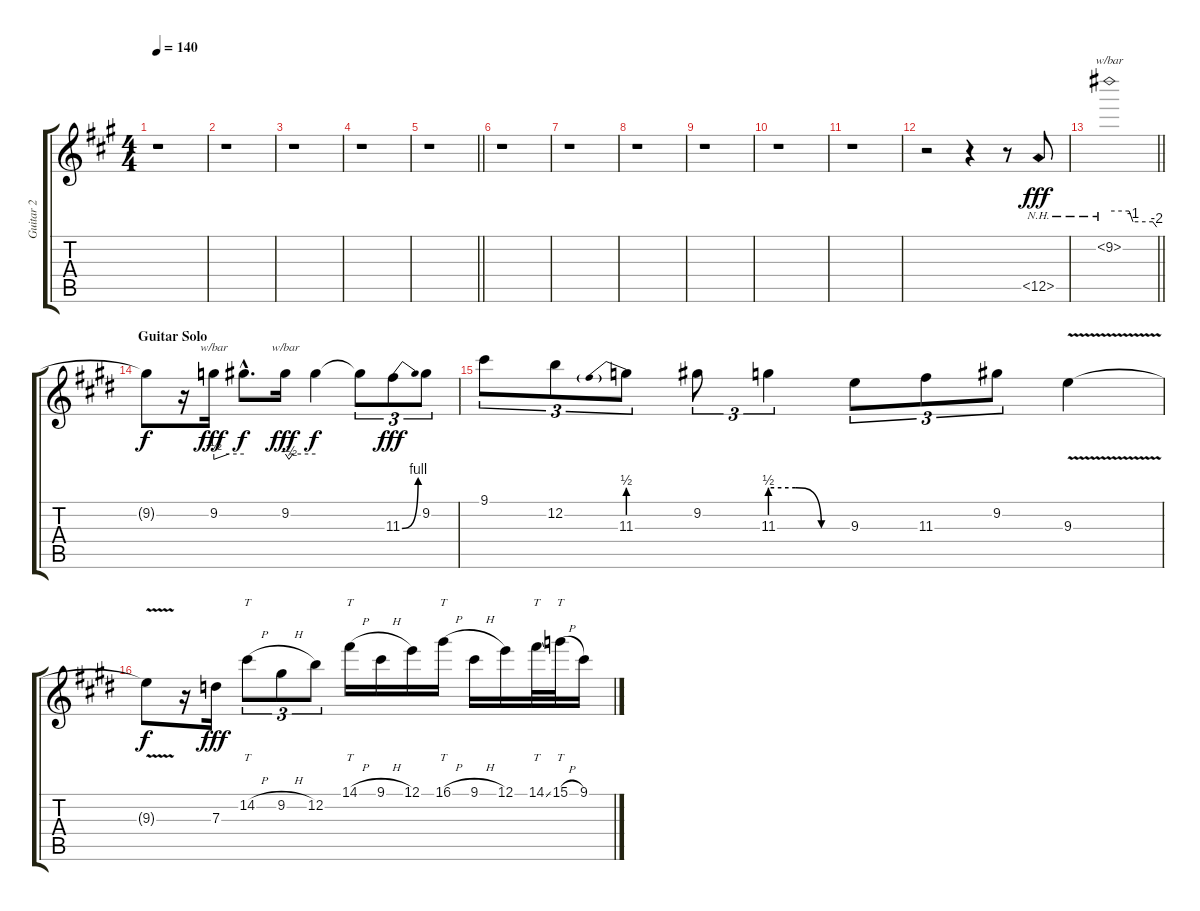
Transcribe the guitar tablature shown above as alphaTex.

\track ("Guitar 2" "Guitar 2") {instrument distortionguitar}
\staff {score tabs}
\tuning (E4 B3 G3 D3 A2 E2) {hide}
\ts (4 4)
\tempo 140
\clef g2
\ks a
r.1{dy fff} |
r.1 |
r.1 |
r.1 |
\barLineRight lightlight
r.1 |
r.1 |
r.1 |
r.1 |
r.1 |
r.1 |
r.1 |
r.2 r.4 r.8 6.5{nh}.8 |
\barLineRight lightlight
9.2{nh}.1{tbe (custom default 0 0 25 0 30 -4 55 -4 60 -8)} |
\section ("" "Guitar Solo")
\ks e
9.2{t}.8{dy f} r.16 9.2.16{tbe (custom default 0 -2 30 0 60 0) dy fff} 9.2{hac t}.8{d dy f} 9.2.16{tbe (custom default 0 0 7 -2 15 0 60 0) dy fff} 9.2{t}.4{dy f} 9.2{t}.8{tu (3 2)} 11.3{be (bend 0 0 60 4)}.8{tu (3 2) dy fff} 9.2.8{tu (3 2)} |
9.1.8{tu (3 2)} 12.2.8{tu (3 2)} 11.3{be (prebend 0 2 60 2)}.8{tu (3 2)} 9.2.8{tu (3 2)} 11.3{be (custom 0 2 20 2 40 0 60 0)}.4{tu (3 2)} 9.3.8{tu (3 2)} 11.3.8{tu (3 2)} 9.2.8{tu (3 2)} 9.3{v}.4 |
9.3{t}.8{dy f} r.16 7.3.16{dy fff} 14.2{h}.8{tt tu (3 2)} 9.2{h}.8{tu (3 2)} 12.2.8{tu (3 2)} 14.1{h}.16{tt} 9.1{h}.16 12.1.16 16.1{h}.16{tt} 9.1{h}.16 12.1.16 14.1{ss}.32{tt} 15.1{h}.32{tt} 9.1{h}.16
